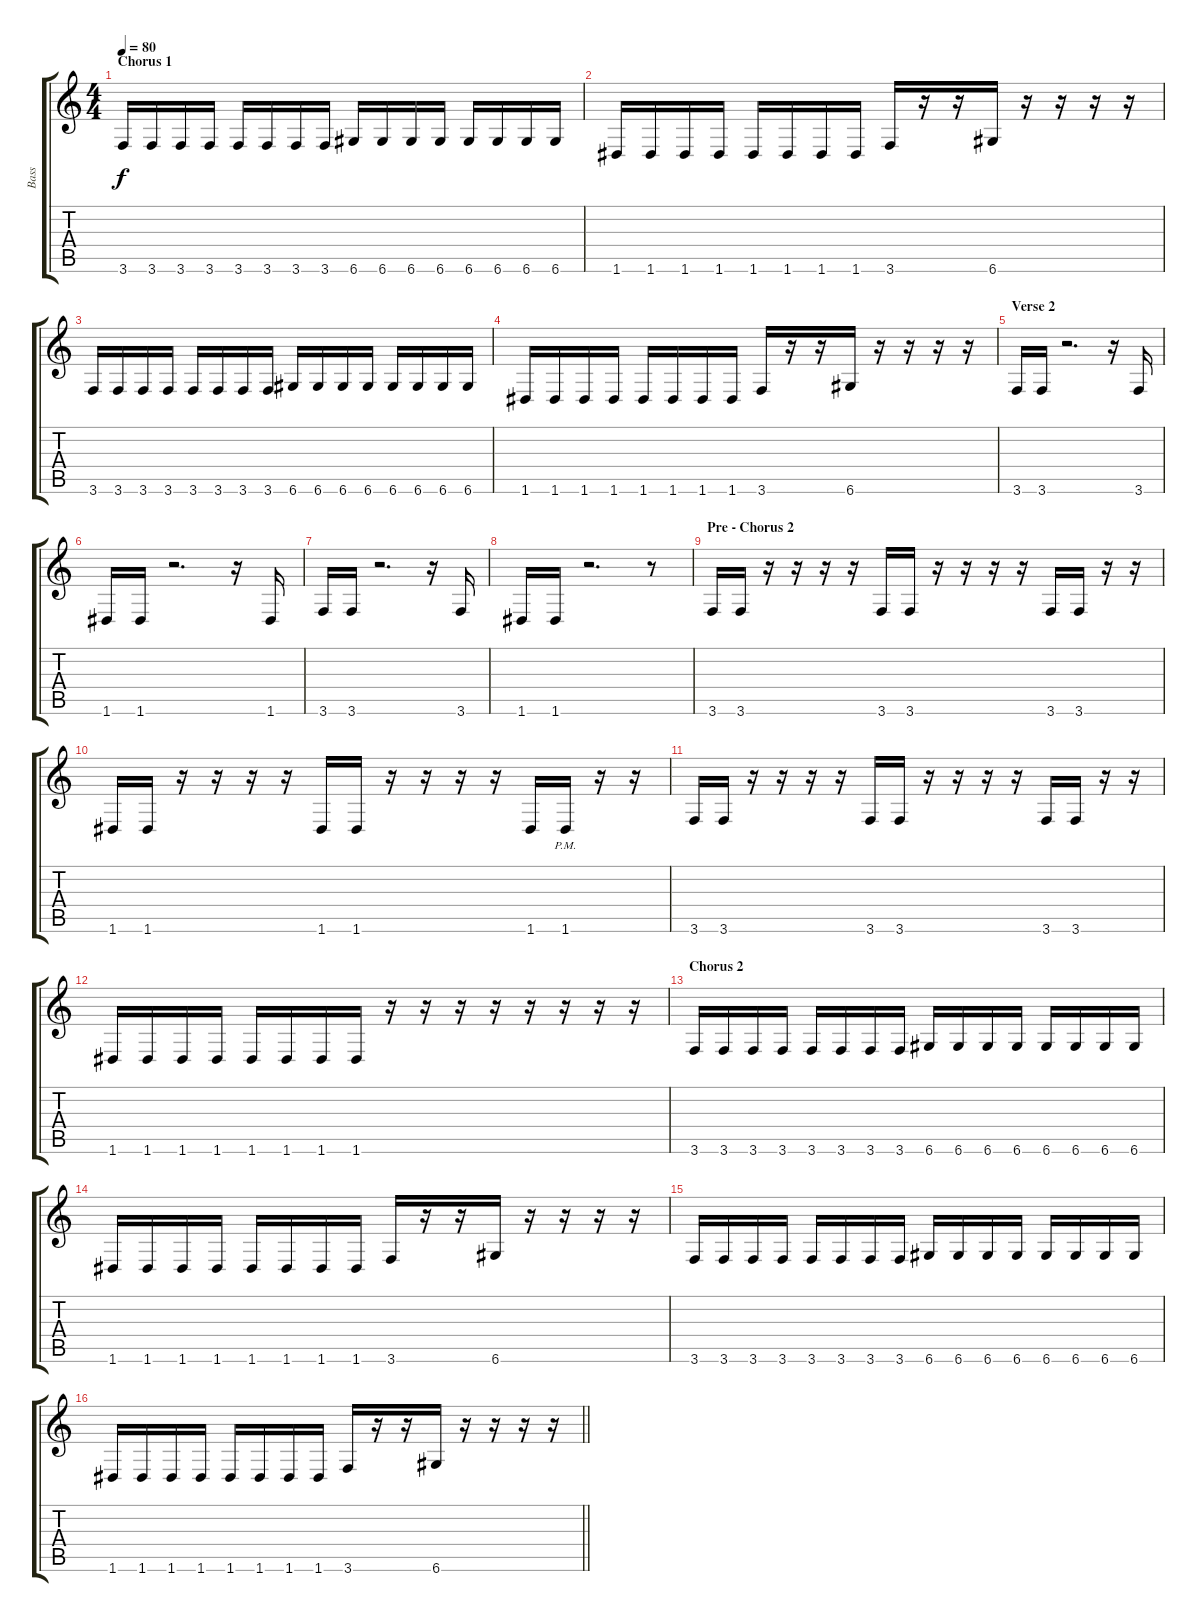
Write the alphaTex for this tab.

\track ("Bass" "Bass") {instrument electricbasspick}
\staff {score tabs}
\tuning (E4 B3 G3 D3 A2 D2) {hide}
\ts (4 4)
\section ("" "Chorus 1")
\tempo 80
\clef g2
\ks c
3.6.16{dy f} 3.6.16 3.6.16 3.6.16 3.6.16 3.6.16 3.6.16 3.6.16 6.6.16 6.6.16 6.6.16 6.6.16 6.6.16 6.6.16 6.6.16 6.6.16 |
1.6.16 1.6.16 1.6.16 1.6.16 1.6.16 1.6.16 1.6.16 1.6.16 3.6.16 r.16 r.16 6.6.16 r.16 r.16 r.16 r.16 |
3.6.16 3.6.16 3.6.16 3.6.16 3.6.16 3.6.16 3.6.16 3.6.16 6.6.16 6.6.16 6.6.16 6.6.16 6.6.16 6.6.16 6.6.16 6.6.16 |
1.6.16 1.6.16 1.6.16 1.6.16 1.6.16 1.6.16 1.6.16 1.6.16 3.6.16 r.16 r.16 6.6.16 r.16 r.16 r.16 r.16 |
\section ("" "Verse 2")
3.6.16 3.6.16 r.2{d} r.16 3.6.16 |
1.6.16 1.6.16 r.2{d} r.16 1.6.16 |
3.6.16 3.6.16 r.2{d} r.16 3.6.16 |
1.6.16 1.6.16 r.2{d} r.8 |
\section ("" "Pre - Chorus 2")
3.6.16 3.6.16 r.16 r.16 r.16 r.16 3.6.16 3.6.16 r.16 r.16 r.16 r.16 3.6.16 3.6.16 r.16 r.16 |
1.6.16 1.6.16 r.16 r.16 r.16 r.16 1.6.16 1.6.16 r.16 r.16 r.16 r.16 1.6.16 1.6{pm}.16 r.16 r.16 |
3.6.16 3.6.16 r.16 r.16 r.16 r.16 3.6.16 3.6.16 r.16 r.16 r.16 r.16 3.6.16 3.6.16 r.16 r.16 |
1.6.16 1.6.16 1.6.16 1.6.16 1.6.16 1.6.16 1.6.16 1.6.16 r.16 r.16 r.16 r.16 r.16 r.16 r.16 r.16 |
\section ("" "Chorus 2")
3.6.16 3.6.16 3.6.16 3.6.16 3.6.16 3.6.16 3.6.16 3.6.16 6.6.16 6.6.16 6.6.16 6.6.16 6.6.16 6.6.16 6.6.16 6.6.16 |
1.6.16 1.6.16 1.6.16 1.6.16 1.6.16 1.6.16 1.6.16 1.6.16 3.6.16 r.16 r.16 6.6.16 r.16 r.16 r.16 r.16 |
3.6.16 3.6.16 3.6.16 3.6.16 3.6.16 3.6.16 3.6.16 3.6.16 6.6.16 6.6.16 6.6.16 6.6.16 6.6.16 6.6.16 6.6.16 6.6.16 |
\barLineRight lightlight
1.6.16 1.6.16 1.6.16 1.6.16 1.6.16 1.6.16 1.6.16 1.6.16 3.6.16 r.16 r.16 6.6.16 r.16 r.16 r.16 r.16
